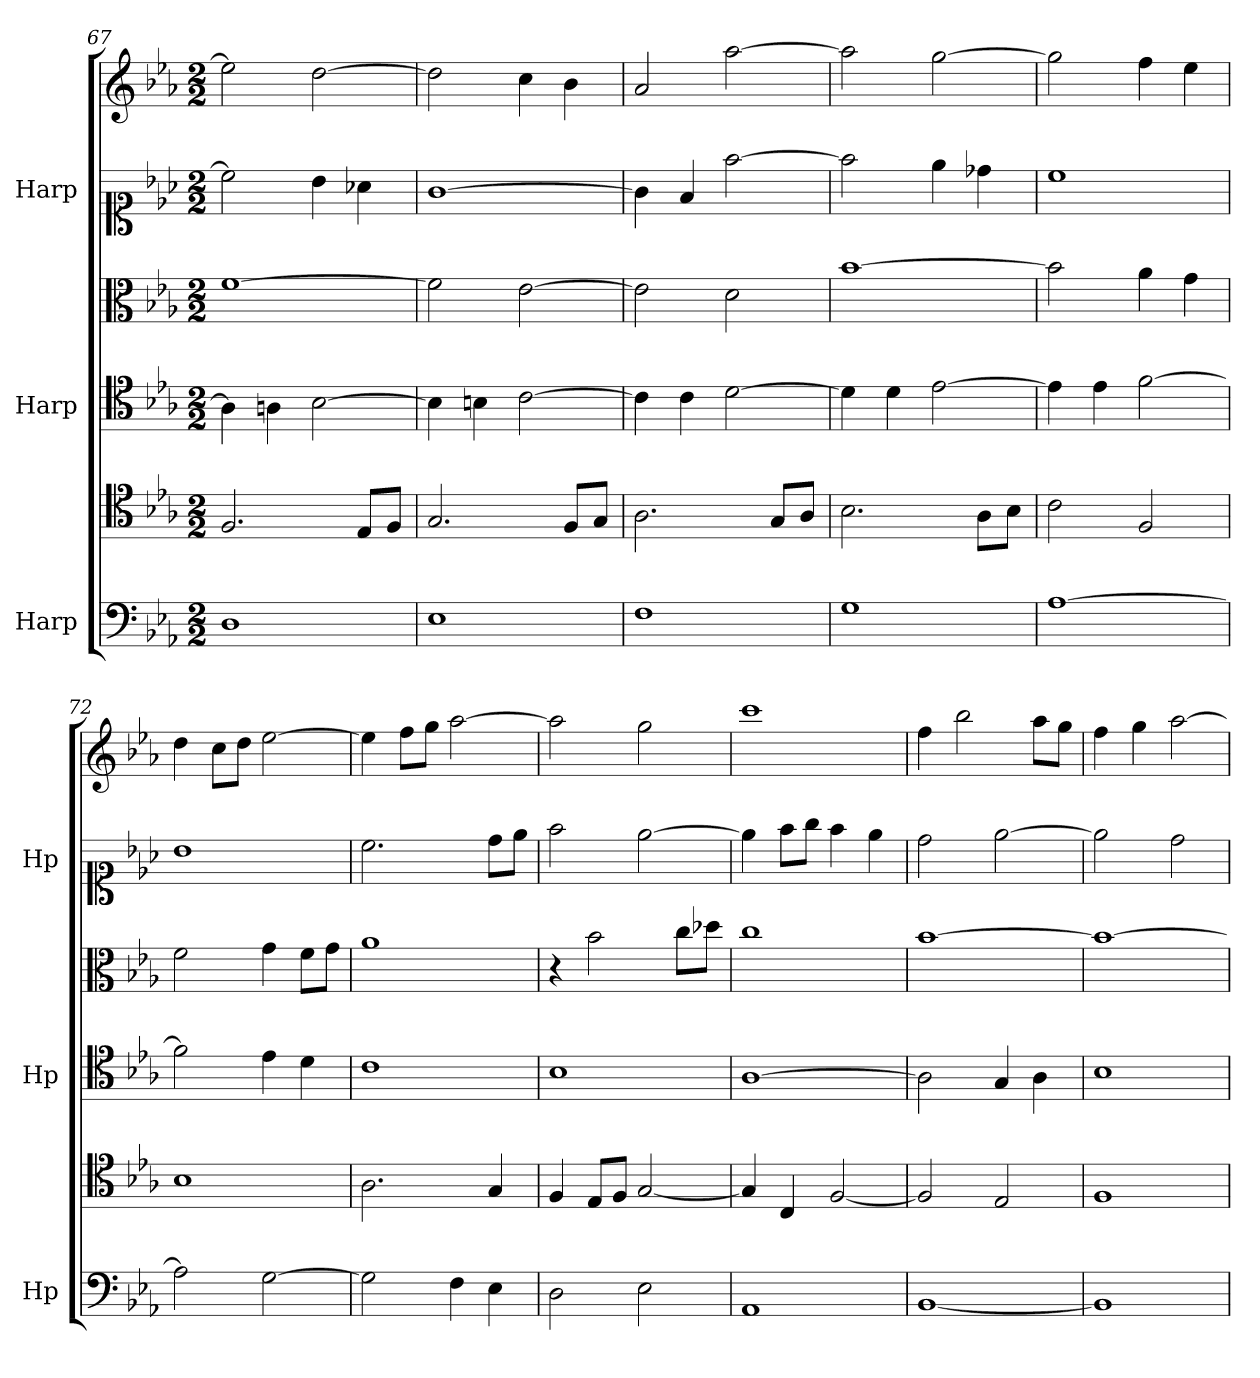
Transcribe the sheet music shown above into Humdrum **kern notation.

**kern	**kern	**kern	**kern	**kern	**kern
*part3	*part3	*part2	*part2	*part1	*part1
*staff6	*staff5	*staff4	*staff3	*staff2	*staff1
*I"Harp	*	*I"Harp	*	*I"Harp	*
*I'Hp	*	*I'Hp	*	*I'Hp	*
*clefF4	*clefC4	*clefC4	*clefC3	*clefC1	*clefG2
*k[b-e-a-]	*k[b-e-a-]	*k[b-e-a-]	*k[b-e-a-]	*k[b-e-a-]	*k[b-e-a-]
*M2/2	*M2/2	*M2/2	*M2/2	*M2/2	*M2/2
=67	=67	=67	=67	=67	=67
1D	2.F/	4A-\]	[1f	2cc\]	2ee-\]
.	.	4An\	.	.	.
.	.	[2B-\	.	4b-\	[2dd\
.	8E-/L	.	.	4a-X\	.
.	8F/J	.	.	.	.
!!LO:LB:g=z
=68	=68	=68	=68	=68	=68
1E-	2.G/	4B-\]	2f\]	[1g	2dd\]
.	.	4Bn\	.	.	.
.	.	[2c\	[2e-\	.	4cc\
.	8F/L	.	.	.	4b-\
.	8G/J	.	.	.	.
=69	=69	=69	=69	=69	=69
1F	2.A-\	4c\]	2e-\]	4g\]	2a-/
.	.	4c\	.	4f/	.
.	.	[2d\	2d\	[2ff\	[2aa-\
.	8G/L	.	.	.	.
.	8A-/J	.	.	.	.
=70	=70	=70	=70	=70	=70
1G	2.B-\	4d\]	[1b-	2ff\]	2aa-\]
.	.	4d\	.	.	.
.	.	[2e-\	.	4ee-\	[2gg\
.	8A-\L	.	.	4dd-X\	.
.	8B-\J	.	.	.	.
=71	=71	=71	=71	=71	=71
[1A-	2c\	4e-\]	2b-\]	1cc	2gg\]
.	.	4e-\	.	.	.
.	2F/	[2f\	4a-\	.	4ff\
.	.	.	4g\	.	4ee-\
=72	=72	=72	=72	=72	=72
2A-\]	1B-	2f\]	2f\	1b-	4dd\
.	.	.	.	.	8cc\L
.	.	.	.	.	8dd\J
[2G\	.	4e-\	4g\	.	[2ee-\
.	.	4d\	8f\L	.	.
.	.	.	8g\J	.	.
=73	=73	=73	=73	=73	=73
2G\]	2.A-\	1c	1a-	2.cc\	4ee-\]
.	.	.	.	.	8ff\L
.	.	.	.	.	8gg\J
4F\	.	.	.	.	[2aa-\
4E-\	4G/	.	.	8dd\L	.
.	.	.	.	8ee-\J	.
=74	=74	=74	=74	=74	=74
2D\	4F/	1B-	4r	2ff\	2aa-\]
.	8E-/L	.	2b-\	.	.
.	8F/J	.	.	.	.
2E-\	[2G/	.	.	[2ee-\	2gg\
.	.	.	8cc\L	.	.
.	.	.	8dd-X\J	.	.
!!LO:PB:g=z
=75	=75	=75	=75	=75	=75
1AA-	4G/]	[1A-	1cc	4ee-\]	1ccc
.	4C/	.	.	8ff\L	.
.	.	.	.	8gg\J	.
.	[2F/	.	.	4ff\	.
.	.	.	.	4ee-\	.
=76	=76	=76	=76	=76	=76
[1BB-	2F/]	2A-\]	[1b-	2dd\	4ff\
.	.	.	.	.	2bb-\
.	2E-/	4G/	.	[2ee-\	.
.	.	4A-\	.	.	8aa-\L
.	.	.	.	.	8gg\J
=77	=77	=77	=77	=77	=77
1BB-]	1F	1B-	1b-_	2ee-\]	4ff\
.	.	.	.	.	4gg\
.	.	.	.	2dd\	[2aa-\
=	=	=	=	=	=
*-	*-	*-	*-	*-	*-
